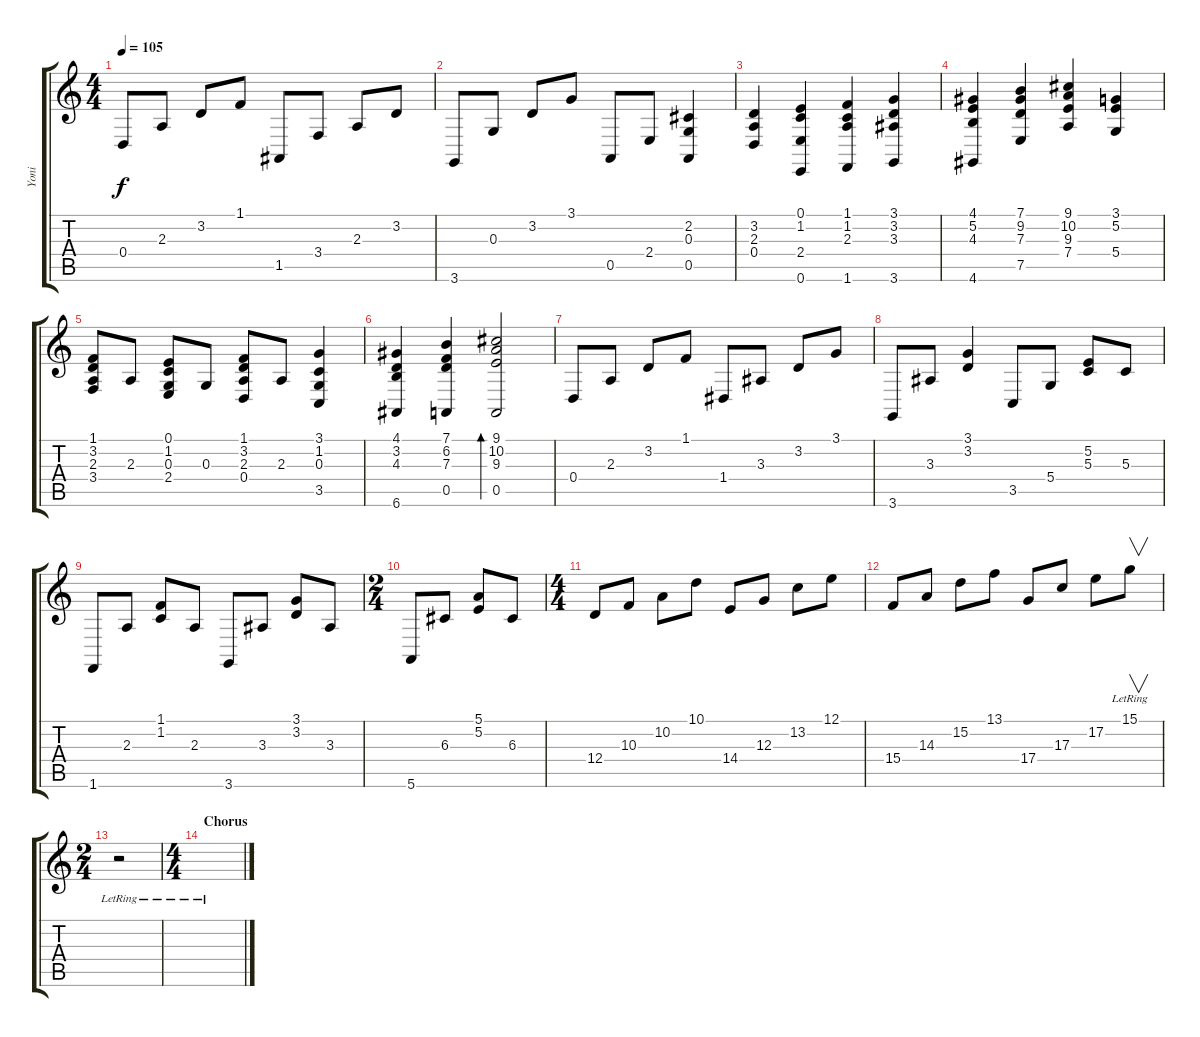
\track ("Yoni" "Yoni") {instrument acousticgrandpiano}
\staff {score tabs}
\tuning (E4 B3 G3 D3 A2 E2) {hide}
\ts (4 4)
\tempo 105
\clef g2
\ks c
0.4.8{dy f} 2.3.8 3.2.8 1.1.8 1.5.8 3.4.8 2.3.8 3.2.8 |
3.6.8 0.3.8 3.2.8 3.1.8 0.5.8 2.4.8 (2.2 0.3 0.5).4 |
(3.2 2.3 0.4).4 (0.1 1.2 2.4 0.6).4 (1.1 1.2 2.3 1.6).4 (3.1 3.2 3.3 3.6).4 |
(4.1 5.2 4.3 4.6).4 (7.1 9.2 7.3 7.5).4 (9.1 10.2 9.3 7.4).4 (3.1 5.2 5.4).4 |
(1.1 3.2 2.3 3.4).8 2.3.8 (0.1 1.2 0.3 2.4).8 0.3.8 (1.1 3.2 2.3 0.4).8 2.3.8 (3.1 1.2 0.3 3.5).4 |
(4.1 3.2 4.3 6.6).4 (7.1 6.2 7.3 0.5).4 (9.1 10.2 9.3 0.5).2{bd 120} |
0.4.8 2.3.8 3.2.8 1.1.8 1.4.8 3.3.8 3.2.8 3.1.8 |
3.6.8 3.3.8 (3.1 3.2).4 3.5.8 5.4.8 (5.2 5.3).8 5.3.8 |
1.6.8 2.3.8 (1.1 1.2).8 2.3.8 3.6.8 3.3.8 (3.1 3.2).8 3.3.8 |
\ts (2 4)
5.6.8 6.3.8 (5.1 5.2).8 6.3.8 |
\ts (4 4)
12.4.8 10.3.8 10.2.8 10.1.8 14.4.8 12.3.8 13.2.8 12.1.8 |
15.4.8 14.3.8 15.2.8 13.1.8 17.4.8 17.3.8 17.2.8 15.1{lr}.8{v} |
\ts (2 4)
r.2 |
\ts (4 4)
\section ("" "Chorus")
